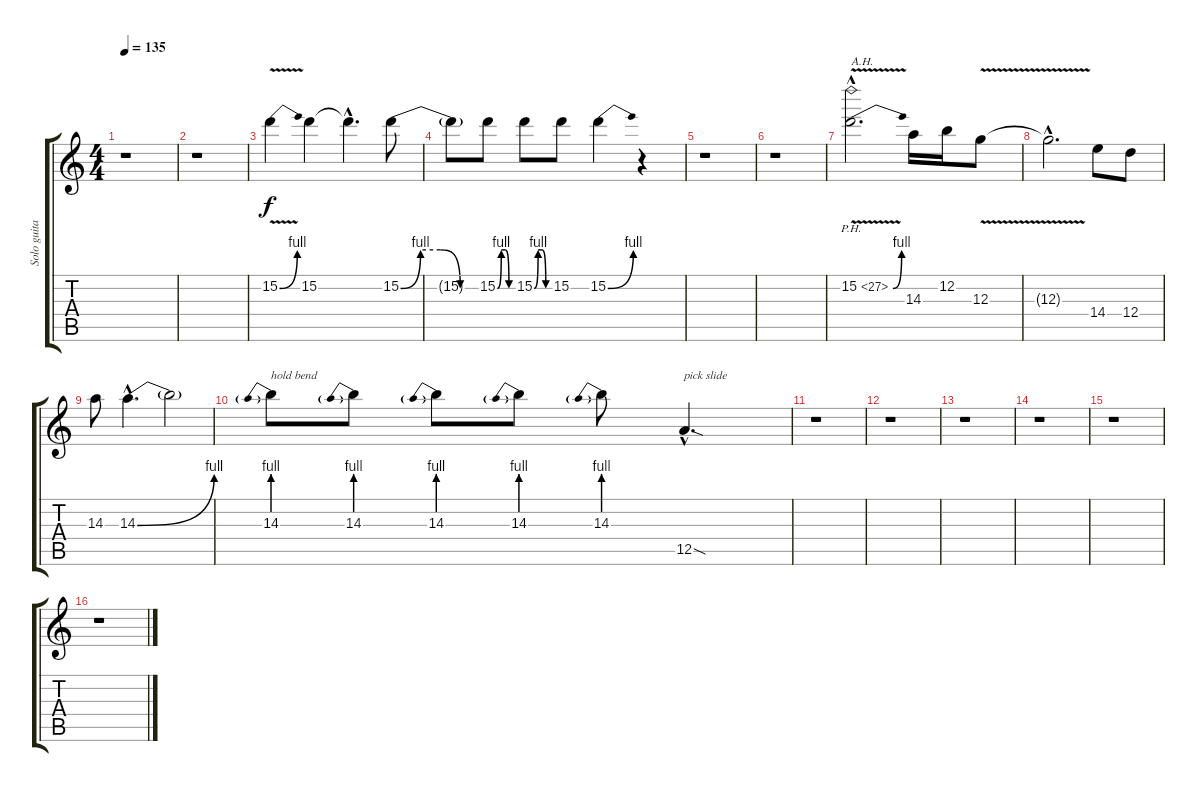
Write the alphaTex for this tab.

\track ("Solo guitar" "Solo guita") {instrument distortionguitar}
\staff {score tabs}
\tuning (E4 B3 G3 D3 A2 E2) {hide}
\ts (4 4)
\tempo 135
\clef g2
\ks c
r.1{dy f} |
r.1 |
15.2{be (bend 0 0 60 4) v}.4 15.2.4 15.2{hac t}.4{d} 15.2{be (custom 0 0 15 4 30 4 45 0 60 0)}.8 |
15.2{t}.8 15.2{be (custom 0 0 15 4 30 4 45 0 60 0)}.8 15.2{be (custom 0 0 15 4 30 4 45 0 60 0)}.8 15.2.8 15.2{be (bend 0 0 60 4)}.4 r.4 |
r.1 |
r.1 |
15.2{be (bend 0 0 60 4) ph 12 v hac}.2{d txt "A.H."} 14.3.16 12.2.16 12.3{v}.8 |
12.3{hac t}.2{d} 14.4.8 12.4.8 |
14.3.8 14.3{be (bend 0 0 60 4) hac}.4{d} 14.3{t}.2 |
14.3{be (prebend 0 4 60 4)}.8{txt "hold bend"} 14.3{be (prebend 0 4 60 4)}.8 14.3{be (prebend 0 4 60 4)}.8 14.3{be (prebend 0 4 60 4)}.8 14.3{be (prebend 0 4 60 4)}.8 12.5{sod hac}.4{d txt "pick slide"} |
r.1 |
r.1 |
r.1 |
r.1 |
r.1 |
r.1
